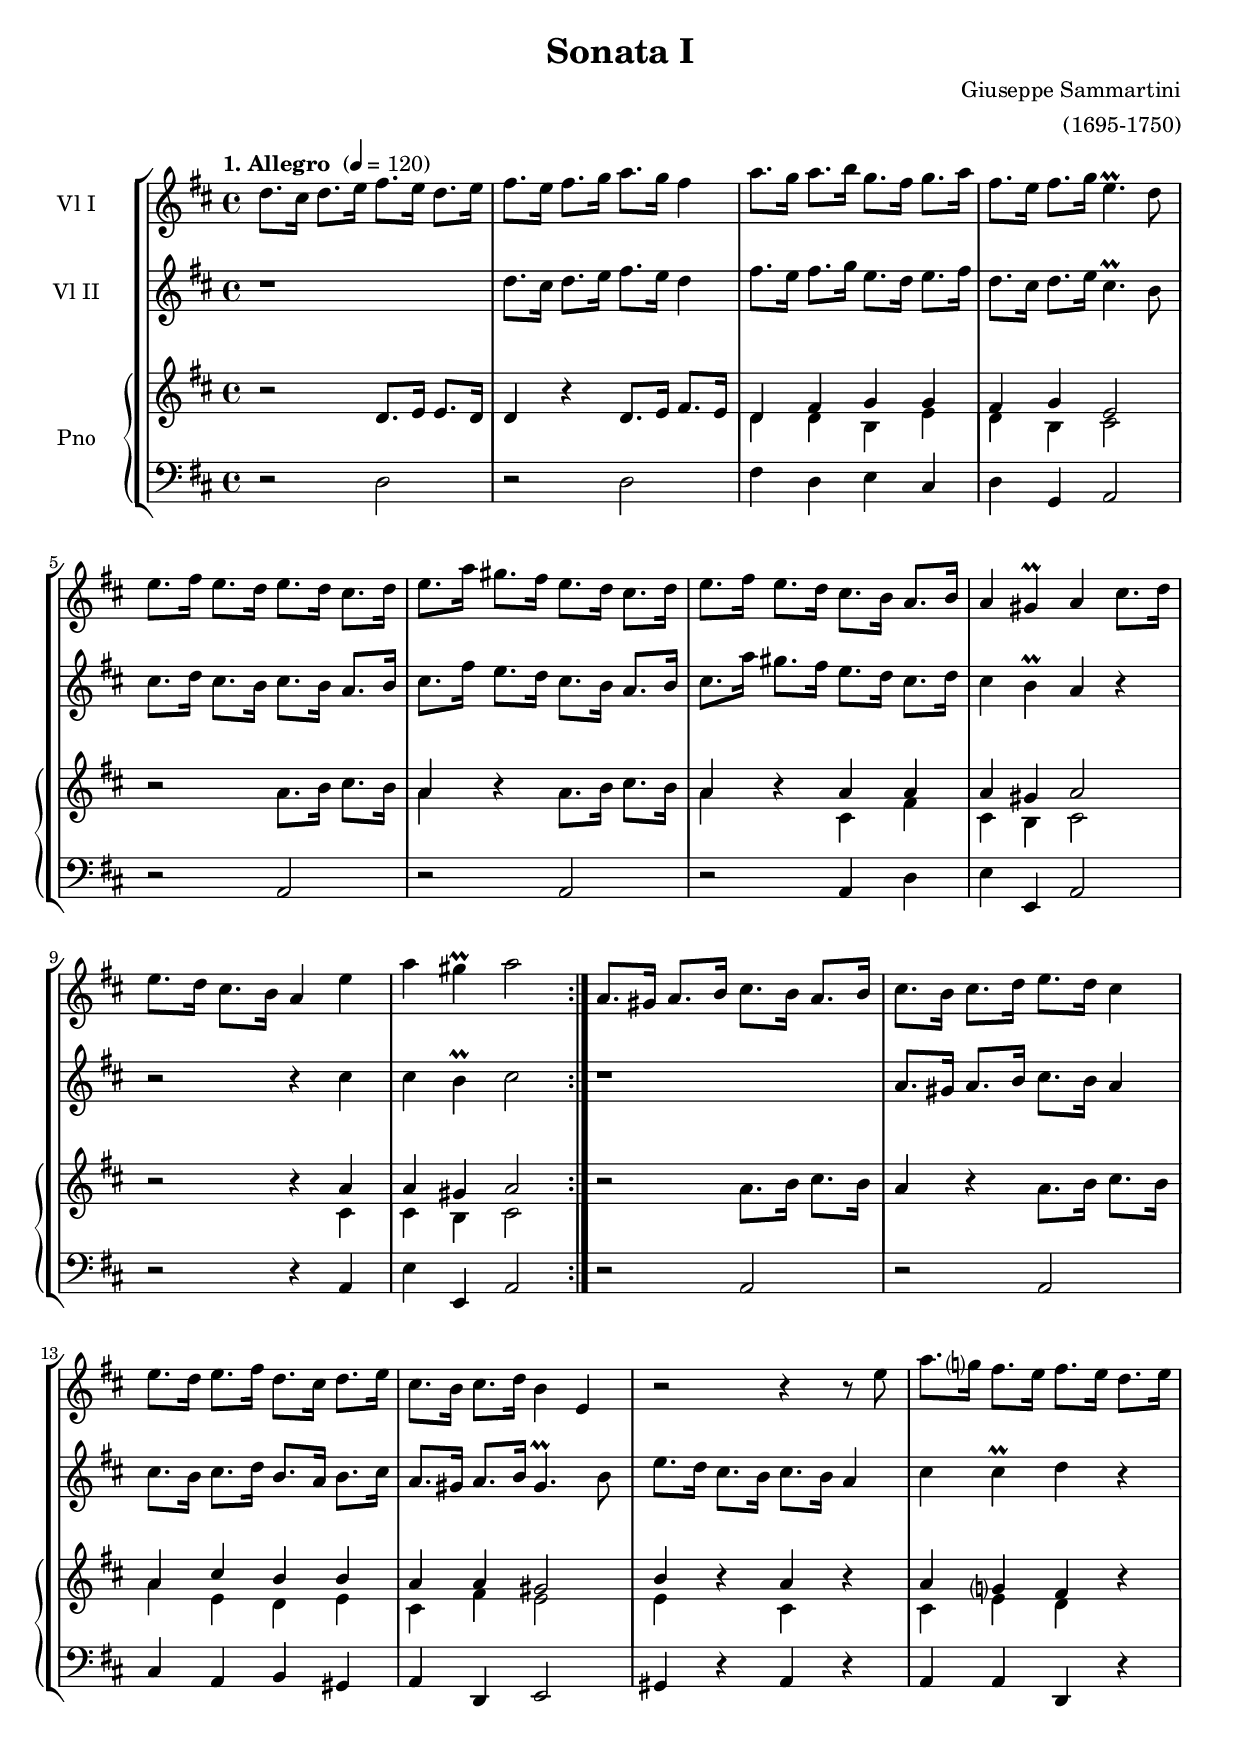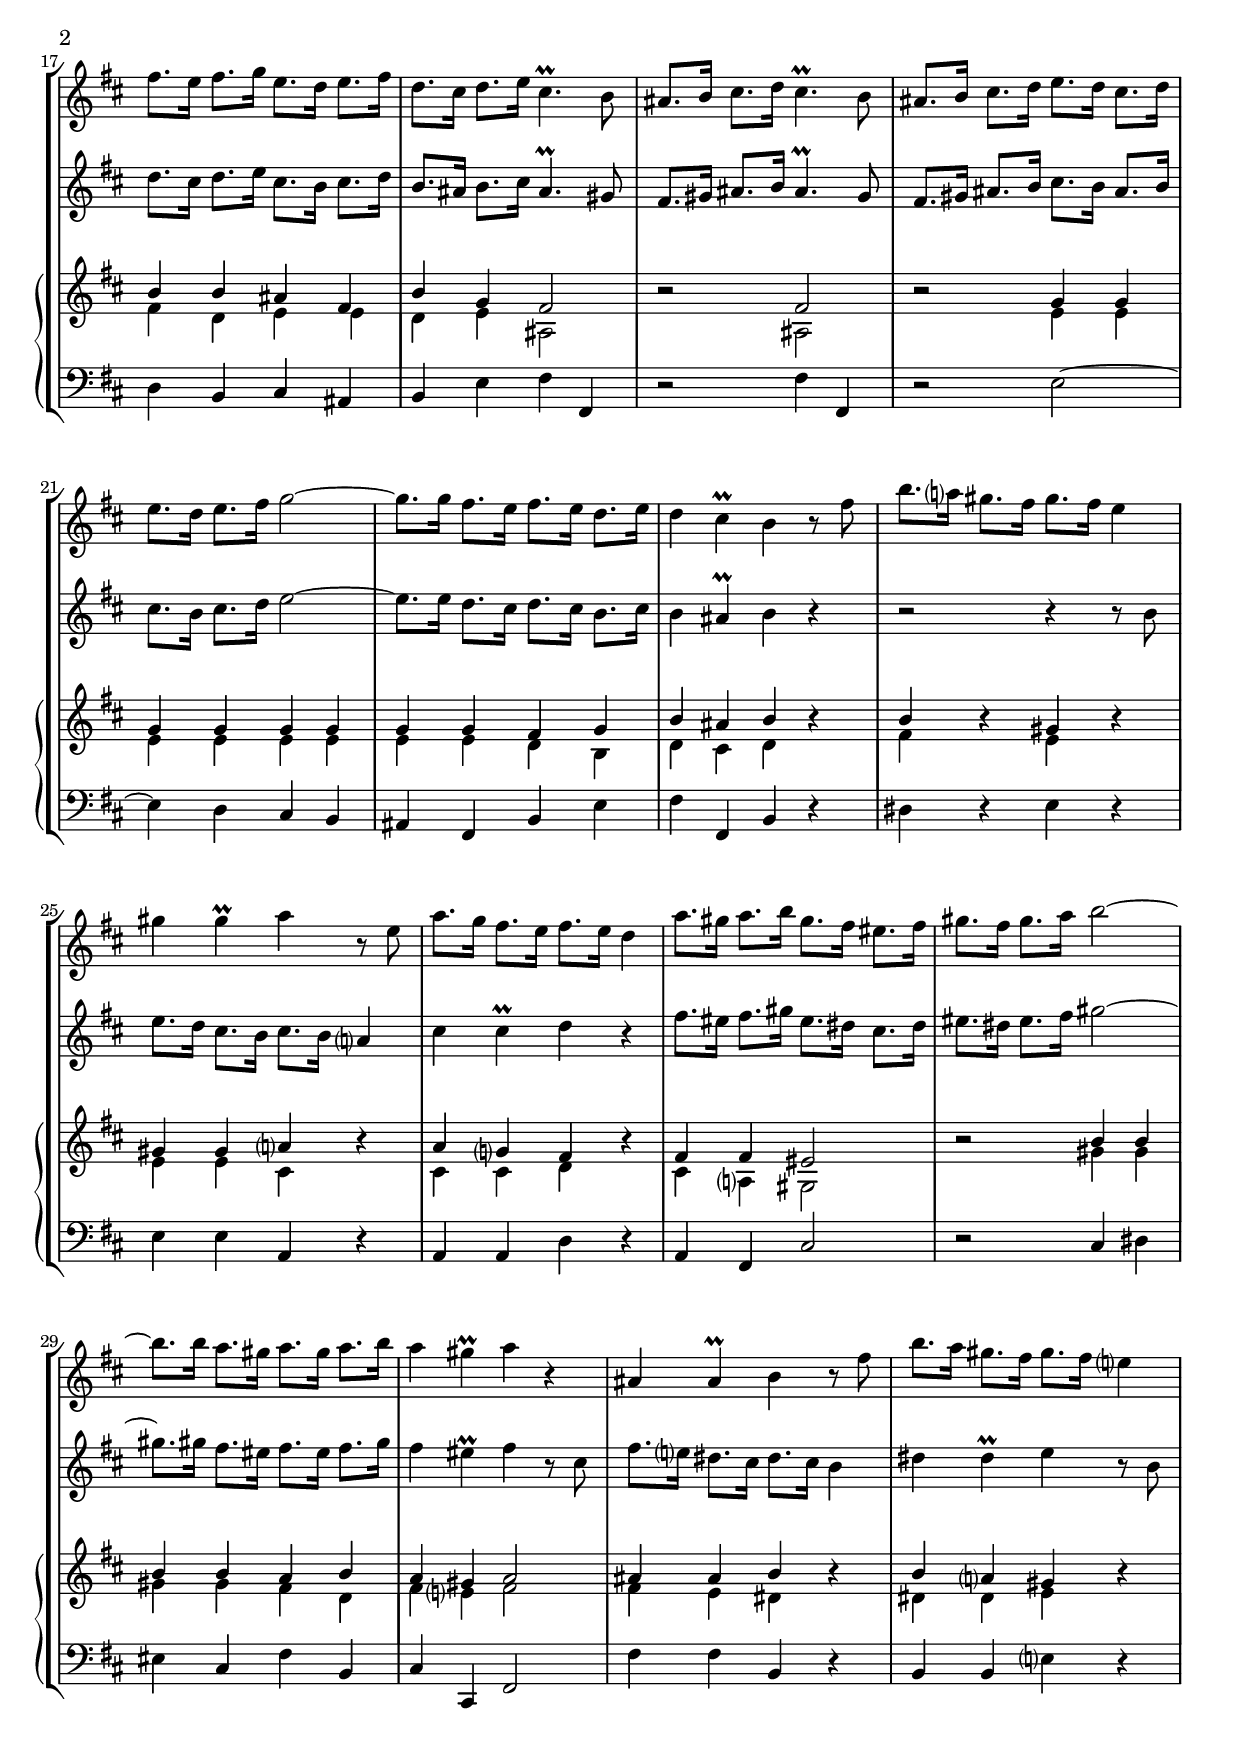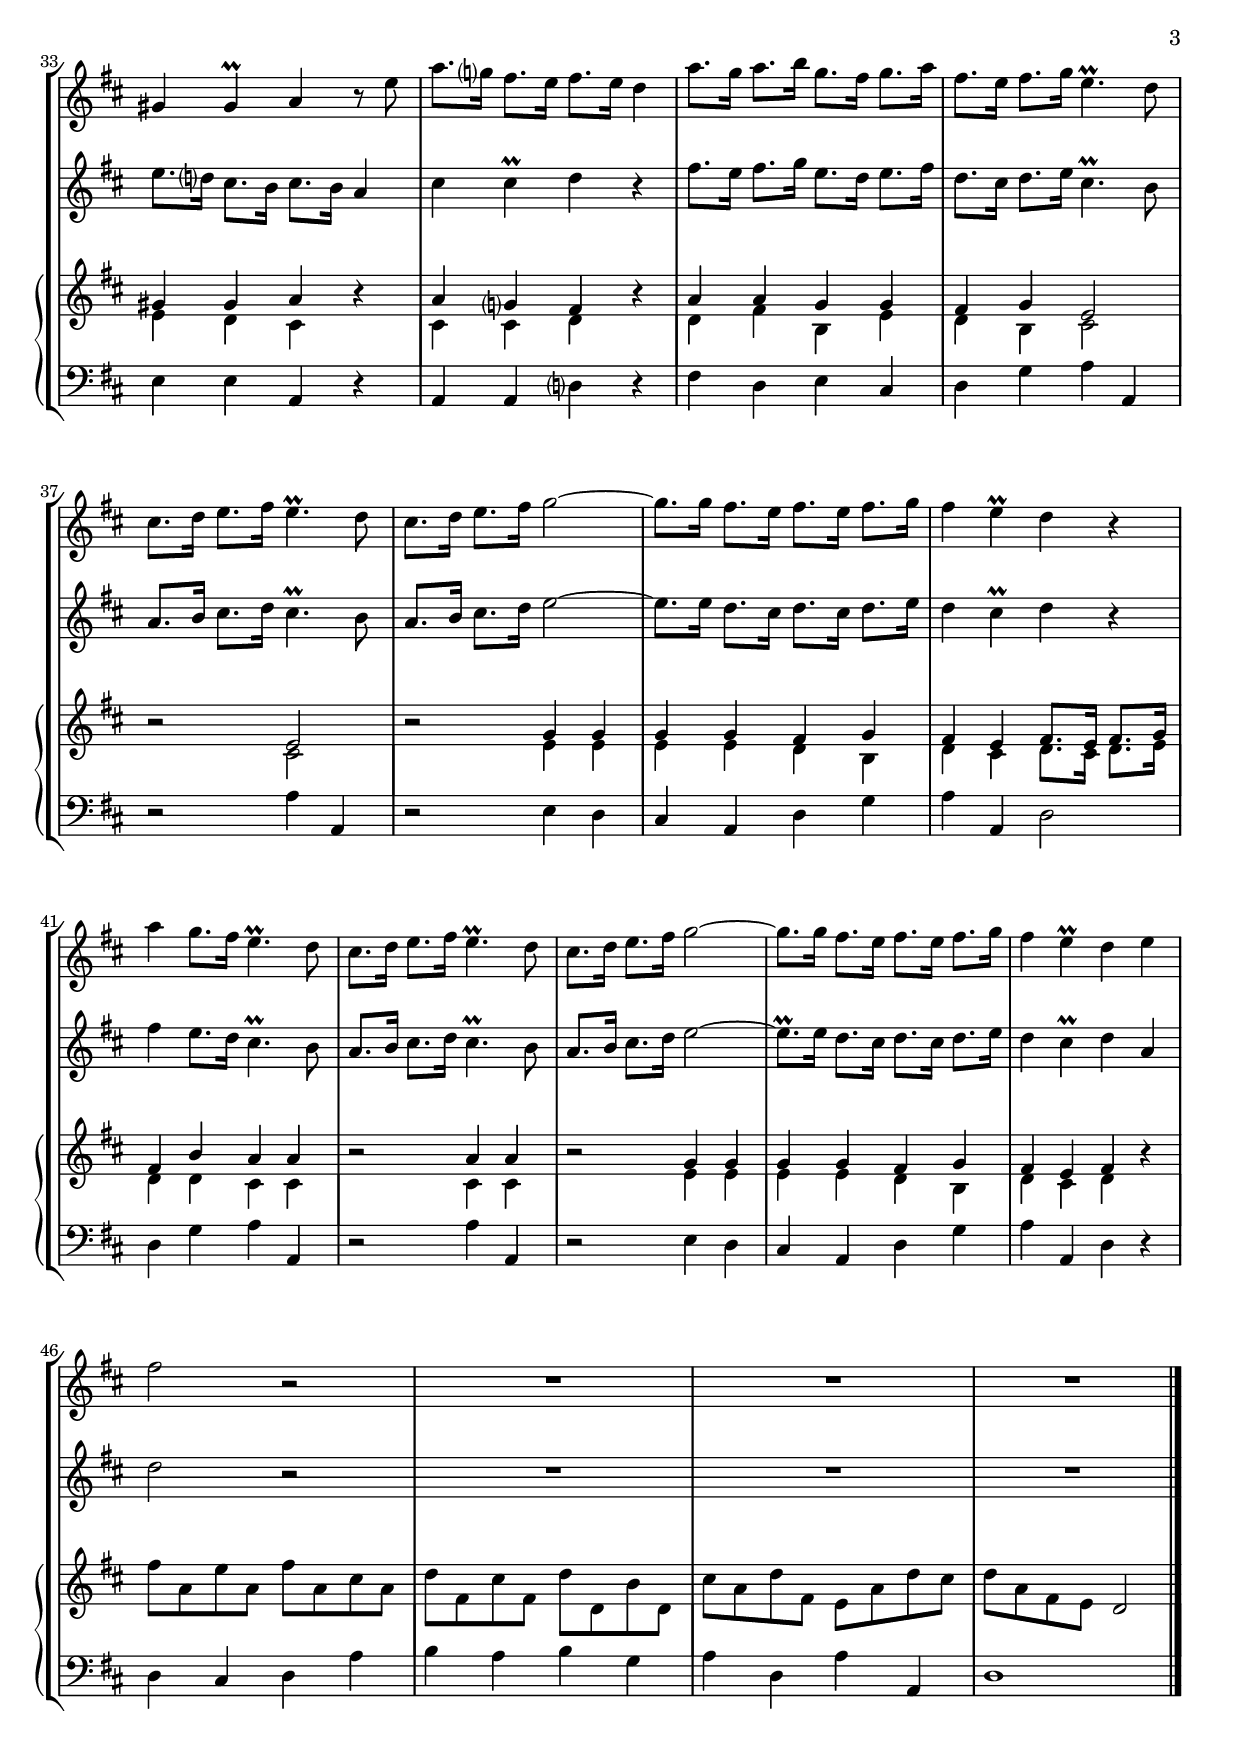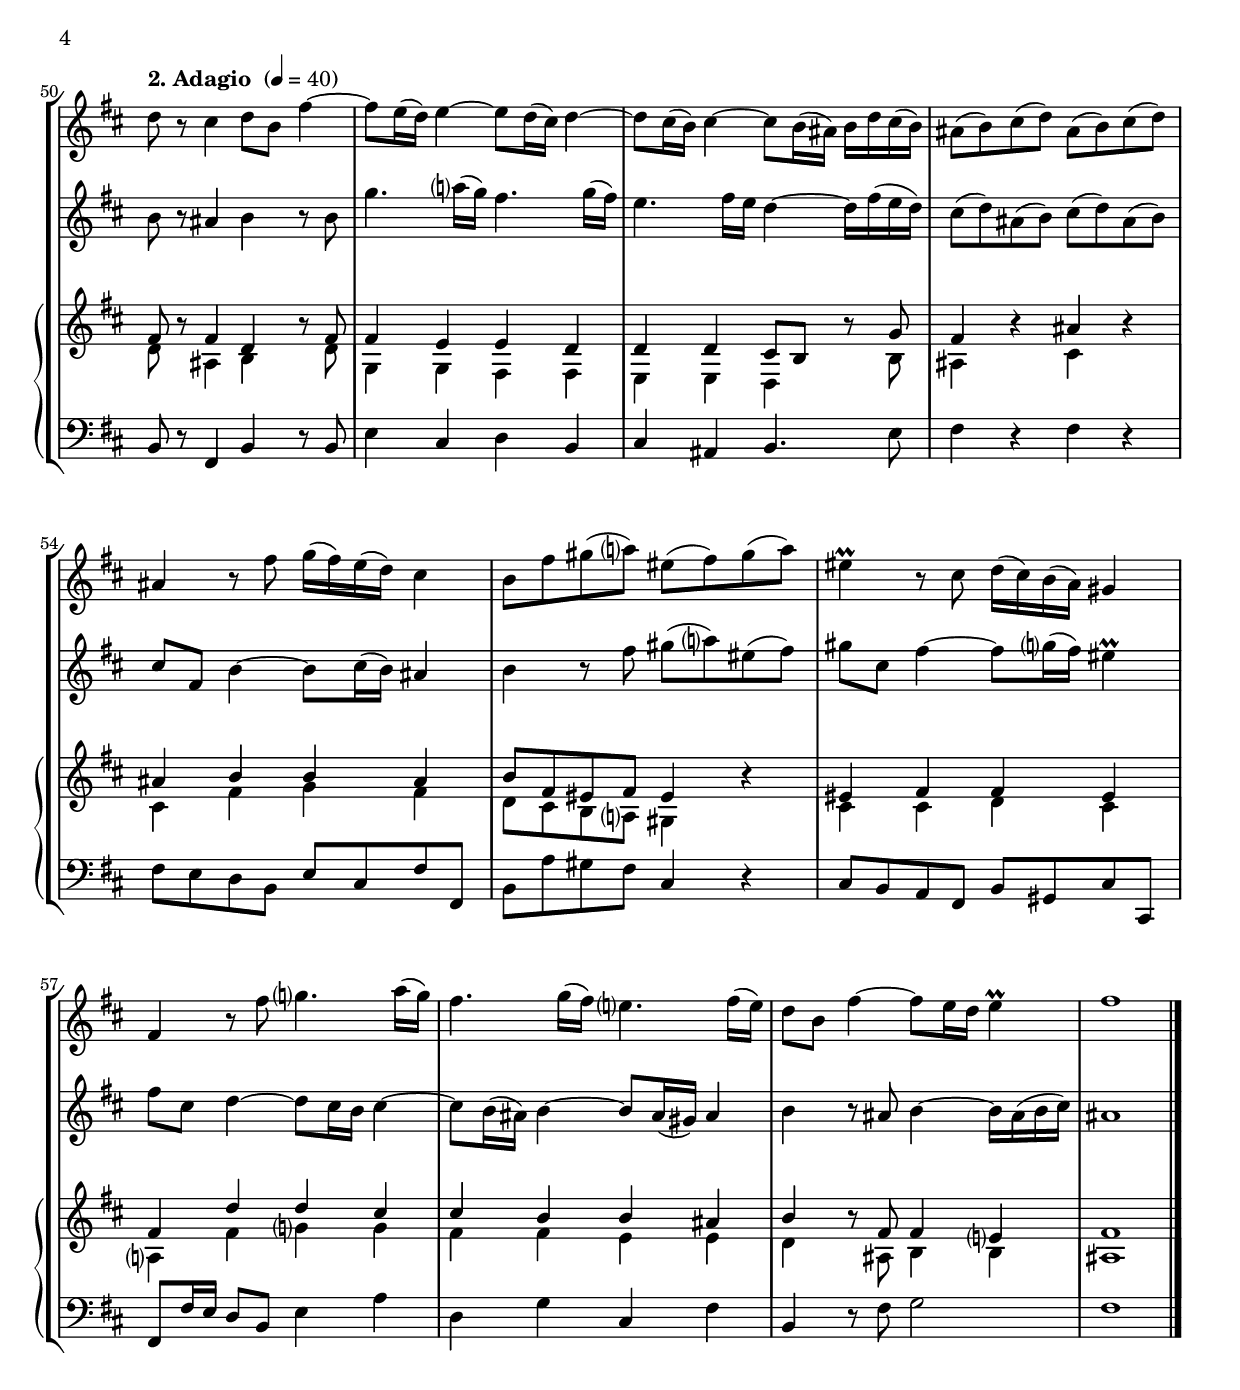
\version "2.14.2"
\include "deutsch.ly"
\include "../../snippets/merge-rests.ily"
  
#(set-global-staff-size 19)

\header {
  title = "Sonata I"
  composer = "Giuseppe Sammartini"
  arranger = "(1695-1750)"
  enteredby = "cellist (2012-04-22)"
}

voiceconsts = {
  \key d \major
  \clef "treble"
% \numericTimeSignature
  \compressFullBarRests
}

introa = { \tempo "1. Allegro " 4=120 \time 4/4 }
introb = { \break \tempo "2. Adagio " 4=40 }

%minstr = "harpsichord"
mihi = "clarinet"
%minstr = "accordion"
milo = "bassoon"

aii = \markup \italic "à 2"

va = \relative c'' {
  \voiceconsts

  \introa
  \repeat volta 2 {
    d8. cis16 d8. e16 fis8. e16 d8. e16
    fis8. e16 fis8. g16 a8. g16 fis4
    a8. g16 a8. h16 g8. fis16 g8. a16
    fis8. e16 fis8. g16 e4.\prall d8

    e8. fis16 e8. d16 e8. d16 cis8. d16
    e8. a16 gis8. fis16 e8. d16 cis8. d16
    e8. fis16 e8. d16 cis8. h16 a8. h16
    a4 gis\prall a cis8. d16
    e8. d16 cis8. h16 a4 e'

    a gis\prall a2
  }
  a,8. gis16 a8. h16 cis8. h16 a8. h16
  cis8. h16 cis8. d16 e8. d16 cis4
  e8. d16 e8. fis16 d8. cis16 d8. e16
  cis8. h16 cis8. d16 h4 e,

  r2 r4 r8 e'
  a8. g?16 fis8. e16 fis8. e16 d8. e16
  fis8. e16 fis8. g16 e8. d16 e8. fis16
  d8. cis16 d8. e16 cis4.\prall h8

  ais8. h16 cis8. d16 cis4.\prall h8
  ais8. h16 cis8. d16 e8. d16 cis8. d16
  e8. d16 e8. fis16 g2~
  g8. g16 fis8. e16 fis8. e16 d8. e16
  d4 cis\prall h r8 fis'

  h8. a?16 gis8. fis16 gis8. fis16 e4
  gis gis\prall a r8 e
  a8. g16 fis8. e16 fis8. e16 d4
  a'8. gis16 a8. h16 gis8. fis16 eis8. fis16

  gis8. fis16 gis8. a16 h2~
  h8. h16 a8. gis16 a8. gis16 a8. h16
  a4 gis\prall a r
  ais, ais\prall h r8 fis'

  h8. a16 gis8. fis16 gis8. fis16 e?4
  gis, gis\prall a r8 e'
  a8. g?16 fis8. e16 fis8. e16 d4
  a'8. g16 a8. h16 g8. fis16 g8. a16
  fis8. e16 fis8. g16 e4.\prall d8

  cis8. d16 e8. fis16 e4.\prall d8
  cis8. d16 e8. fis16 g2~
  g8. g16 fis8. e16 fis8. e16 fis8. g16
  fis4 e\prall d r
  a' g8. fis16 e4.\prall d8
  cis8. d16 e8. fis16 e4.\prall d8

  cis8. d16 e8. fis16 g2~
  g8. g16 fis8. e16 fis8. e16 fis8. g16
  fis4 e\prall d e
  fis2 r
  R1*3 \bar "|."

  \introb
  d8 r cis4 d8 h fis'4~
  fis8 e16( d) e4~ e8 d16( cis) d4~
  d8 cis16( h) cis4~ cis8 h16( ais) h d cis( h)

  ais8( h) cis( d) ais( h) cis( d)
  ais4 r8 fis' g16( fis) e( d) cis4
  h8 fis' gis( a?) eis( fis) gis( a)

  eis4\prall r8 cis d16( cis) h( a) gis4
  fis r8 fis' g?4. a16( g)

  fis4. g16( fis) e?4. fis16( e)
  d8 h fis'4~ fis8 e16 d e4\prall
  fis1 \bar "|."
}

vb = \relative c'' {
  \voiceconsts

  \introa
  \repeat volta 2 {
    r1
    d8. cis16 d8. e16 fis8. e16 d4
    fis8. e16 fis8. g16 e8. d16 e8. fis16
    d8. cis16 d8. e16 cis4.\prall h8

    cis8. d16 cis8. h16 cis8. h16 a8. h16
    cis8. fis16 e8. d16 cis8. h16 a8. h16
    cis8. a'16 gis8. fis16 e8. d16 cis8. d16
    cis4 h\prall a r
    r2 r4 cis

    cis h\prall cis2
  }
  r1
  a8. gis16 a8. h16 cis8. h16 a4
  cis8. h16 cis8. d16 h8. a16 h8. cis16
  a8. gis16 a8. h16 gis4.\prall h8

  e8. d16 cis8. h16 cis8. h16 a4
  cis cis\prall d r
  d8. cis16 d8. e16 cis8. h16 cis8. d16
  h8. ais16 h8. cis16 ais4.\prall gis8

  fis8. gis16 ais8. h16 ais4.\prall gis8
  fis8. gis16 ais8. h16 cis8. h16 ais8. h16
  cis8. h16 cis8. d16 e2~
  e8. e16 d8. cis16 d8. cis16 h8. cis16
  h4 ais\prall h r

  r2 r4 r8 h
  e8. d16 cis8. h16 cis8. h16 a?4
  cis cis\prall d r
  fis8. eis16 fis8. gis16 eis8. dis16 cis8. dis16

  eis8. dis16 eis8. fis16 gis2~
  gis8. gis16 fis8. eis16 fis8. eis16 fis8. gis16
  fis4 eis\prall fis r8 cis
  fis8. e?16 dis8. cis16 dis8. cis16 h4

  dis dis\prall e r8 h
  e8. d?16 cis8. h16 cis8. h16 a4
  cis cis\prall d r
  fis8. e16 fis8. g16 e8. d16 e8. fis16
  d8. cis16 d8. e16 cis4.\prall h8

  a8. h16 cis8. d16 cis4.\prall h8
  a8. h16 cis8. d16 e2~
  e8. e16 d8. cis16 d8. cis16 d8. e16
  d4 cis\prall d r
  fis e8. d16 cis4.\prall h8
  a8. h16 cis8. d16 cis4.\prall h8

  a8. h16 cis8. d16 e2~
  e8.\prall e16 d8. cis16 d8. cis16 d8. e16
  d4 cis\prall d a
  d2 r
  R1*3 \bar "|."

  \introb
  h8 r ais4 h r8 h
  g'4. a?16( g) fis4. g16( fis)
  e4. fis16 e d4~ d16 fis( e d)

  cis8( d) ais( h) cis( d) ais( h)
  cis fis, h4~ h8 cis16( h) ais4
  h r8 fis' gis( a?) eis( fis)

  gis cis, fis4~ fis8 g?16( fis) eis4\prall
  fis8 cis d4~ d8 cis16 h cis4~

  cis8 h16( ais) h4~ h8 ais16( gis) ais4
  h r8 ais h4~ h16 ais( h cis)
  ais1 \bar "|."
}

vc = \relative c' {
  \voiceconsts

  \introa
  \repeat volta 2 {
    r2 d8. e16 e8. d16
    d4 r d8. e16 fis8. e16
    d4 fis g g
    fis g e2
    r s
    a4 r s2
    a4 r a a

    a gis a2
    r r4 a
    a gis a2
  }
  r2 s
  a4 r s2
  a4 cis h h
  a a gis2

  h4 r a r
  a g? fis r
  h h ais fis
  h g fis2
  r fis
  r g4 g
  g g g g
  g g fis g

  h ais h r
  h r gis r
  gis gis a? r
  a g? fis r
  fis fis eis2
  r h'4 h
  h h a h
  a gis a2

  ais4 ais h r
  h a? gis r
  gis gis a r
  a g? fis r
  a a g g
  fis g e2
  r e
  r g4 g

  g g fis g
  fis e fis8. e16 fis8. g16
  fis4 h a a
  r2 a4 a
  r2 g4 g
  g g fis g

  fis e fis r
  s1
  s
  s
  s2 d \bar "|."

  \introb
  fis8 r fis4 d r8 fis
  fis4 e e d
  d d cis8 h r g'
  fis4 r ais r

  ais h h ais
  h8 fis eis fis eis4 r
  eis fis fis eis

  fis d' d cis
  cis h h ais
  h r8 fis fis4 e?
  fis1 \bar "|."
}

vd = \relative c' {
  \voiceconsts

  \introa
  \repeat volta 2 {
    r2 s
    s4 r s2
    d4 d h e
    d h cis2
    r a'8. h16 cis8. h16
    a4 r a8. h16 cis8. h16
    a4 r cis, fis

    cis h cis2
    r r4 cis
    cis h cis2
  }
  r a'8. h16 cis8. h16
  s4 r a8. h16 cis8. h16
  a4 e d e
  cis fis e2

  e4 r cis r
  cis e d r
  fis d e e
  d e ais,2
  r ais
  r e'4 e
  e e e e
  e e d h

  d cis d r
  fis r e r
  e e cis r
  cis cis d r
  cis a? gis2
  r gis'4 gis
  gis gis fis d
  fis e? fis2

  fis4 e dis r
  dis dis e r
  e d cis r
  cis cis d r
  d fis h, e
  d h cis2
  r cis
  r e4 e

  e e d h
  d cis d8. cis16 d8. e16
  d4 d cis cis
  r2 cis4 cis
  r2 e4 e
  e e d h

  d cis d r
  fis'8 a, e' a, fis' a, cis a
  d fis, cis' fis, d' d, h' d,
  cis' a d fis, e a d cis
  d a fis e s2 \bar "|."

  \introb
  d8 r ais4 h r8 d
  g,4 g fis fis
  e e d r8 h'
  ais4 r cis r

  cis fis g fis
  d8 cis h a? gis4 r
  cis cis d cis

  a? fis' g? g
  fis fis e e
  d r8 ais h4 h
  ais1 \bar "|."
}

ve = \relative c {
  \voiceconsts
  \clef "bass"

  \introa
  \repeat volta 2 {
    r2 d
    r d
    fis4 d e cis
    d g, a2
    r a
    r a
    r a4 d

    e e, a2
    r r4 a
    e' e, a2
  }
  r a
  r a
  cis4 a h gis
  a d, e2

  gis4 r a r
  a a d, r
  d' h cis ais
  h e fis fis,
  r2 fis'4 fis,
  r2 e'~
  e4 d cis h
  ais fis h e

  fis fis, h r
  dis r e r
  e e a, r
  a a d r
  a fis cis'2
  r cis4 dis
  eis cis fis h,
  cis cis, fis2

  fis'4 fis h, r
  h h e? r
  e e a, r
  a a d? r
  fis d e cis
  d g a a,
  r2 a'4 a,
  r2 e'4 d
  cis a d g

  a a, d2
  d4 g a a,
  r2 a'4 a,
  r2 e'4 d
  cis a d g

  a a, d r
  d cis d a'
  h a h g
  a d, a' a,
  d1 \bar "|."

  \introb
  h8 r fis4 h r8 h
  e4 cis d h
  cis ais h4. e8
  fis4 r fis r

  fis8 e d h e cis fis fis,
  h a' gis fis cis4 r
  cis8 h a fis h gis cis cis,

  fis fis'16 e d8 h e4 a
  d, g cis, fis
  h, r8 fis' g2
  fis1 \bar "|."
}


music = \new StaffGroup <<
      \new Staff {
	\set Staff.midiInstrument = \mihi
	\set Staff.instrumentName = #"Vl I"
	\transpose d d { \va }
      }

      \new Staff {
	\set Staff.midiInstrument = \mihi
	\set Staff.instrumentName = #"Vl II"
	\transpose d d { \vb }
      }

      \new PianoStaff <<
	\set PianoStaff.instrumentName = #"Pno"
	\new Staff {
	  \set Staff.midiInstrument = \mihi
	  <<
             \transpose d d {
	       \mergeRestsOn %% in one of the voices if sufficient
	       \vc
	     }
	  \\
	     \transpose d d { \vd }
	  >>
	}

	\new Staff {
	  \set Staff.midiInstrument = \milo
	  \transpose d d { \ve }
	}
    >>
>>

\book {
  \score {
    \music
    \layout {}
  }

  \score {
    \unfoldRepeats \music

    \midi {
      \context {
        \Score
      }
    }
  }
}
